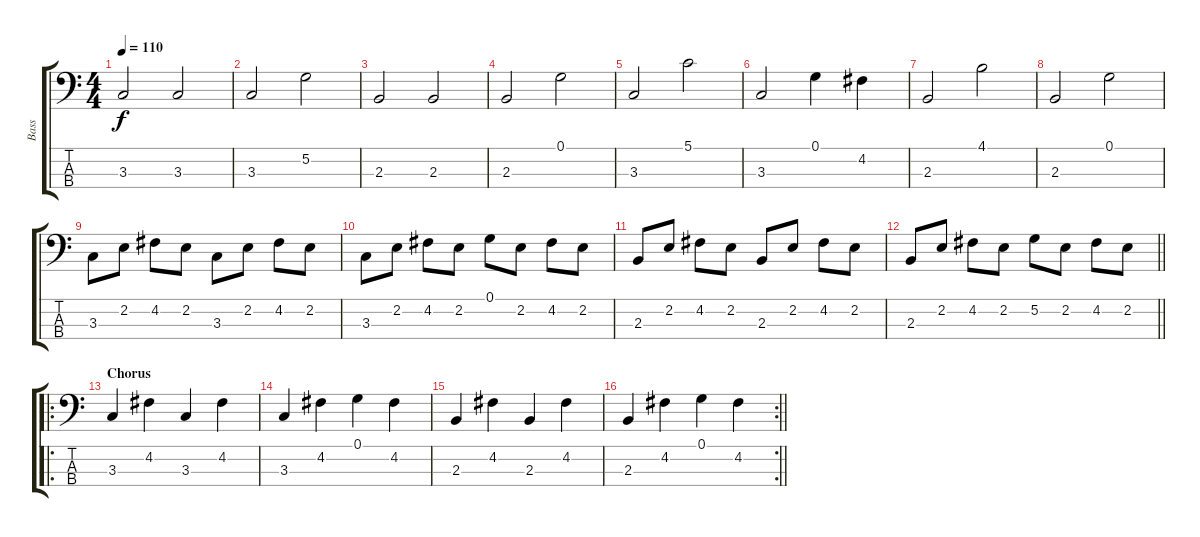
\track ("Bass" "Bass") {instrument electricbassfinger}
\staff {score tabs}
\tuning (G2 D2 A1 E1) {hide}
\ts (4 4)
\tempo 110
\clef f4
\ks c
3.3.2{dy f} 3.3.2 |
3.3.2 5.2.2 |
2.3.2 2.3.2 |
2.3.2 0.1.2 |
3.3.2 5.1.2 |
3.3.2 0.1.4 4.2.4 |
2.3.2 4.1.2 |
2.3.2 0.1.2 |
3.3.8 2.2.8 4.2.8 2.2.8 3.3.8 2.2.8 4.2.8 2.2.8 |
3.3.8 2.2.8 4.2.8 2.2.8 0.1.8 2.2.8 4.2.8 2.2.8 |
2.3.8 2.2.8 4.2.8 2.2.8 2.3.8 2.2.8 4.2.8 2.2.8 |
\barLineRight lightlight
2.3.8 2.2.8 4.2.8 2.2.8 5.2.8 2.2.8 4.2.8 2.2.8 |
\ro
\section ("" "Chorus")
3.3.4 4.2.4 3.3.4 4.2.4 |
3.3.4 4.2.4 0.1.4 4.2.4 |
2.3.4 4.2.4 2.3.4 4.2.4 |
\rc 2
\barLineRight lightlight
2.3.4 4.2.4 0.1.4 4.2.4
